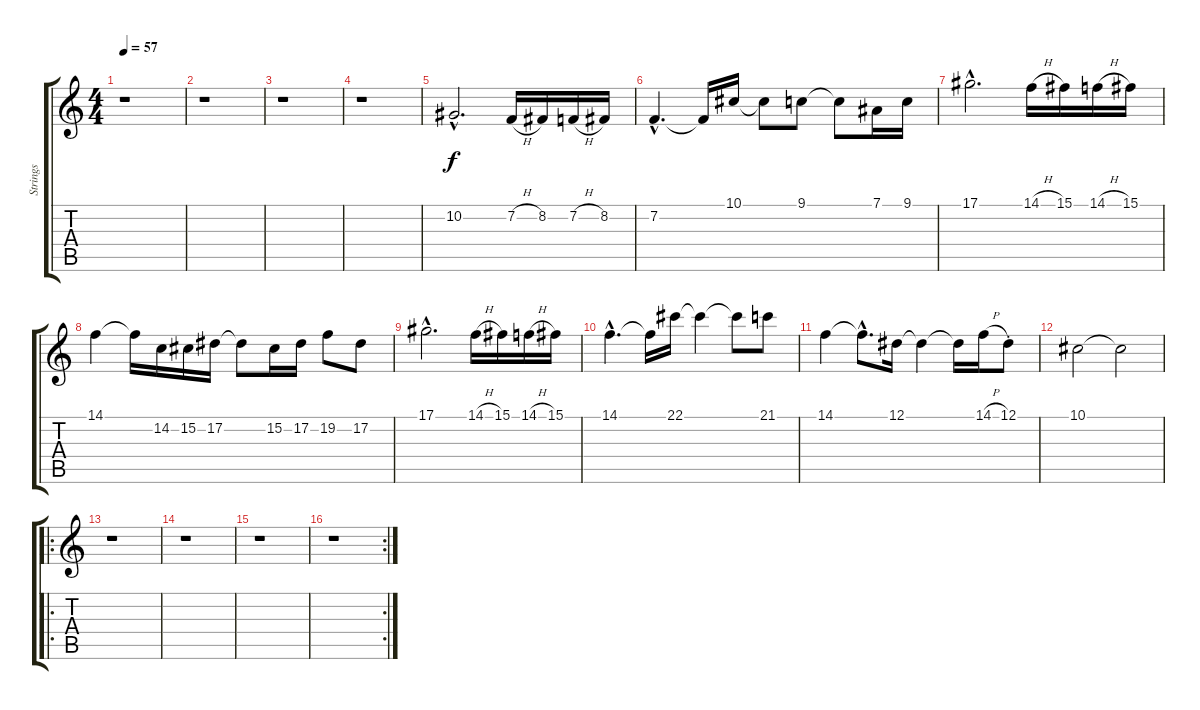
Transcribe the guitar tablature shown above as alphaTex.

\track ("Strings" "Strings") {instrument stringensemble1}
\staff {score tabs}
\tuning (Eb4 Bb3 Gb3 Db3 Ab2 Eb2) {hide}
\ts (4 4)
\tempo 57
\clef g2
\ks c
r.1{dy f} |
r.1 |
r.1 |
r.1 |
10.2{hac}.2{d} 7.2{h}.16 8.2.16 7.2{h}.16 8.2.16 |
7.2{hac}.4{d} 7.2{t}.16 10.1.16 10.1{t}.8 9.1.8 9.1{t}.8 7.1.16 9.1.16 |
17.1{hac}.2{d} 14.1{h}.16 15.1.16 14.1{h}.16 15.1.16 |
14.1.4 14.1{t}.16 14.2.16 15.2.16 17.2.16 17.2{t}.8 15.2.16 17.2.16 19.2.8 17.2.8 |
17.1{hac}.2{d} 14.1{h}.16 15.1.16 14.1{h}.16 15.1.16 |
14.1{hac}.4{d} 14.1{t}.16 22.1.16 22.1{t}.4 22.1{t}.8 21.1.8 |
14.1.4 14.1{hac t}.8{d} 12.1.16 12.1{t}.4 12.1{t}.16 14.1{h}.16 12.1{st}.8 |
10.1.2 10.1{t}.2{volume 0} |
\ro
r.1 |
r.1 |
r.1 |
\rc 2
r.1
